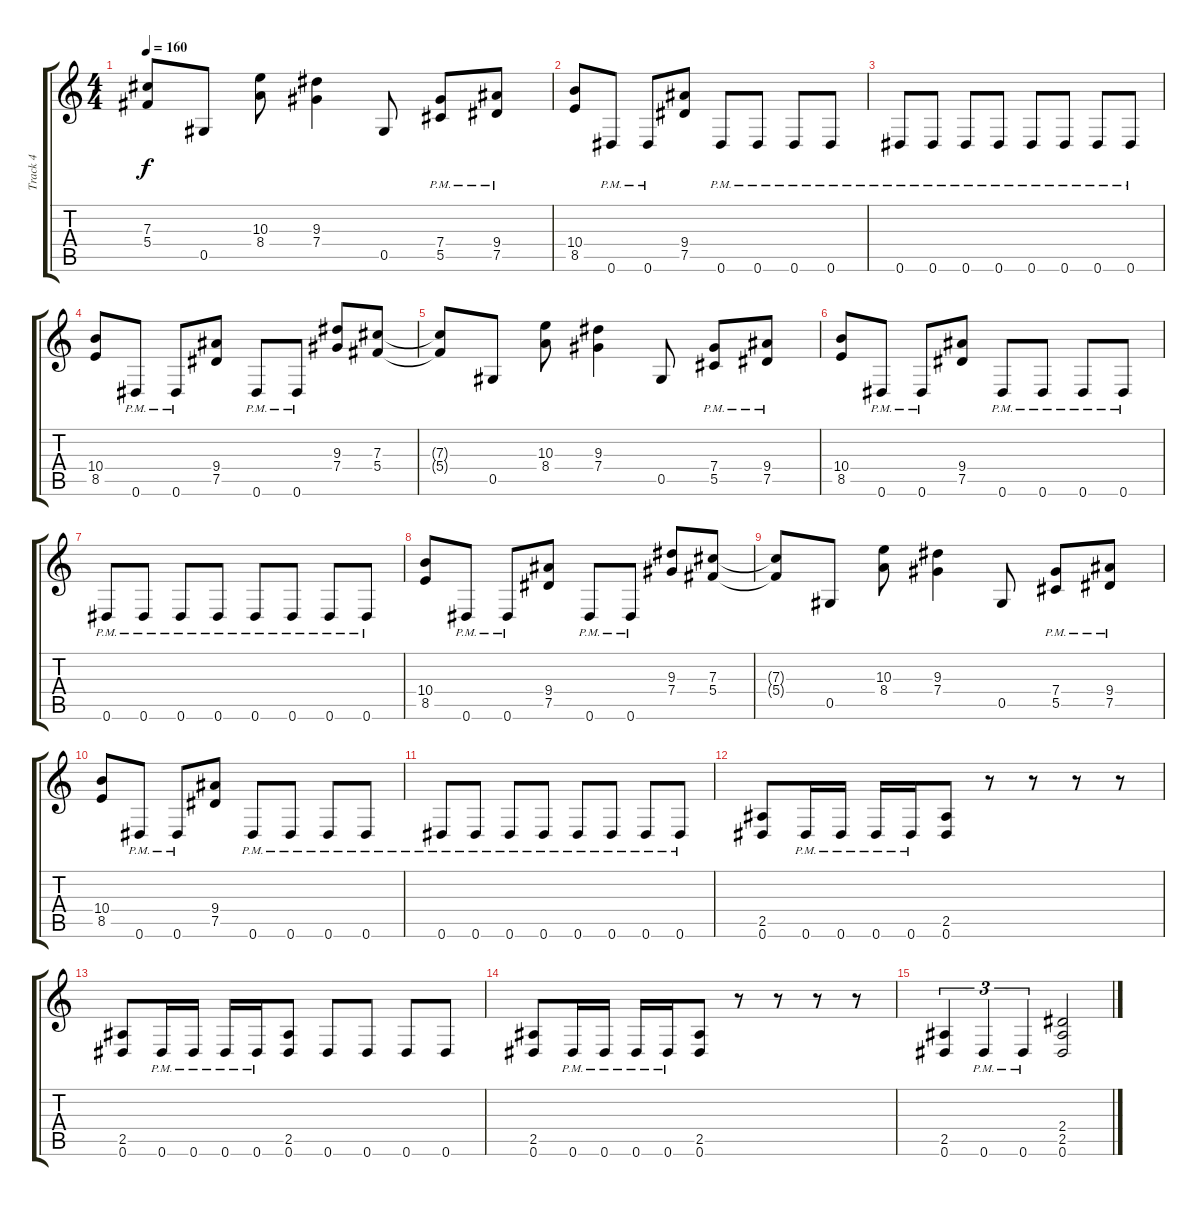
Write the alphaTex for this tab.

\track ("Track 4" "Track 4") {instrument overdrivenguitar}
\staff {score tabs}
\tuning (Eb4 Bb3 Gb3 Db3 Ab2 Eb2) {hide}
\ts (4 4)
\tempo 160
\clef g2
\ks c
(7.3{t} 5.4{t}).8{dy f} 0.5.8 (10.3 8.4).8 (9.3 7.4).4 0.5.8 (7.4{pm} 5.5{pm}).8 (9.4{pm} 7.5{pm}).8 |
(10.4 8.5).8 0.6{pm}.8 0.6{pm}.8 (9.4 7.5).8 0.6{pm}.8 0.6{pm}.8 0.6{pm}.8 0.6{pm}.8 |
0.6{pm}.8 0.6{pm}.8 0.6{pm}.8 0.6{pm}.8 0.6{pm}.8 0.6{pm}.8 0.6{pm}.8 0.6{pm}.8 |
(10.4 8.5).8 0.6{pm}.8 0.6{pm}.8 (9.4 7.5).8 0.6{pm}.8 0.6{pm}.8 (9.3 7.4).8 (7.3 5.4).8 |
(7.3{t} 5.4{t}).8 0.5.8 (10.3 8.4).8 (9.3 7.4).4 0.5.8 (7.4{pm} 5.5{pm}).8 (9.4{pm} 7.5{pm}).8 |
(10.4 8.5).8 0.6{pm}.8 0.6{pm}.8 (9.4 7.5).8 0.6{pm}.8 0.6{pm}.8 0.6{pm}.8 0.6{pm}.8 |
0.6{pm}.8 0.6{pm}.8 0.6{pm}.8 0.6{pm}.8 0.6{pm}.8 0.6{pm}.8 0.6{pm}.8 0.6{pm}.8 |
(10.4 8.5).8 0.6{pm}.8 0.6{pm}.8 (9.4 7.5).8 0.6{pm}.8 0.6{pm}.8 (9.3 7.4).8 (7.3 5.4).8 |
(7.3{t} 5.4{t}).8 0.5.8 (10.3 8.4).8 (9.3 7.4).4 0.5.8 (7.4{pm} 5.5{pm}).8 (9.4{pm} 7.5{pm}).8 |
(10.4 8.5).8 0.6{pm}.8 0.6{pm}.8 (9.4 7.5).8 0.6{pm}.8 0.6{pm}.8 0.6{pm}.8 0.6{pm}.8 |
0.6{pm}.8 0.6{pm}.8 0.6{pm}.8 0.6{pm}.8 0.6{pm}.8 0.6{pm}.8 0.6{pm}.8 0.6{pm}.8 |
(2.5 0.6).8 0.6{pm}.16 0.6{pm}.16 0.6{pm}.16 0.6{pm}.16 (2.5 0.6).8 r.8 r.8 r.8 r.8 |
(2.5 0.6).8 0.6{pm}.16 0.6{pm}.16 0.6{pm}.16 0.6{pm}.16 (2.5 0.6).8 0.6.8 0.6.8 0.6.8 0.6.8 |
(2.5 0.6).8 0.6{pm}.16 0.6{pm}.16 0.6{pm}.16 0.6{pm}.16 (2.5 0.6).8 r.8 r.8 r.8 r.8 |
(2.5 0.6).4{tu (3 2)} 0.6{pm}.4{tu (3 2)} 0.6{pm}.4{tu (3 2)} (2.4 2.5 0.6).2
